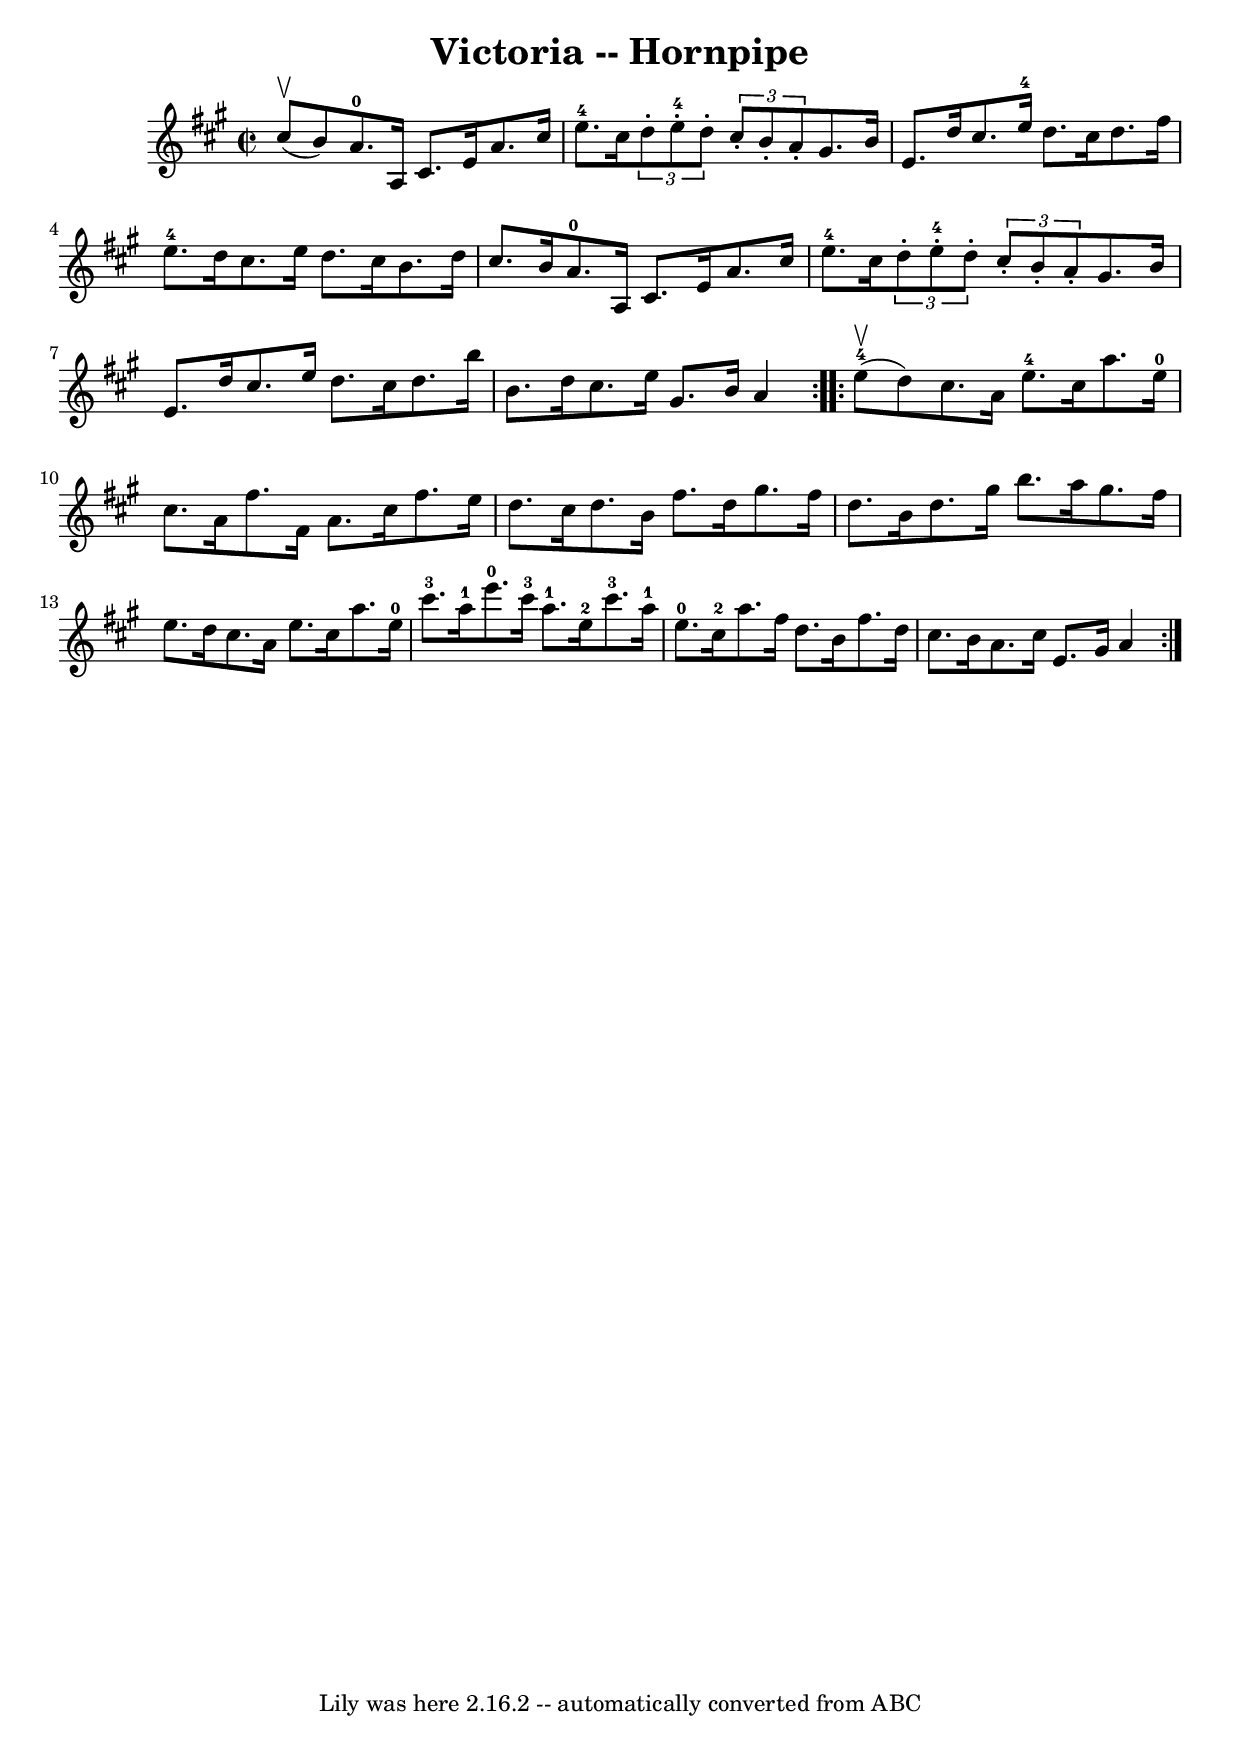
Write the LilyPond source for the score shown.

\version "2.7.40"
\include "Mammoth.ily"
\header {
	%% book = "Cole's 1000 Fiddle Tunes"
	crossRefNumber = "1"
	footnotes = ""
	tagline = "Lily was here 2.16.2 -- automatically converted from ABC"
	title = "Victoria -- Hornpipe"
}
voicedefault =  {


\repeat volta 2 {
\override Staff.TimeSignature #'style = #'C
 \time 2/2 
\key a \major cis''8 (^\upbow b'8) |
 a'8.-0   
a16 cis'8. e'16 a'8. cis''16 e''8.-4 cis''16  |
 
\times 2/3 { d''8 -. e''8-4-. d''8 -. }   \times 2/3 { cis''8 -.   
b'8 -. a'8 -. } gis'8. b'16 e'8. d''16  |
 cis''8.    
e''16-4 d''8. cis''16 d''8. fis''16 e''8.-4 d''16  
|
 cis''8. e''16 d''8. cis''16 b'8. d''16 cis''8.    
b'16  |
 a'8.-0 a16 cis'8. e'16 a'8. cis''16    
e''8.-4 cis''16  |
 \times 2/3 { d''8 -. e''8-4-. d''8 -. 
}   \times 2/3 { cis''8 -. b'8 -. a'8 -. } gis'8. b'16 e'8.    
d''16  |
 cis''8. e''16 d''8. cis''16 d''8. b''16    
b'8. d''16  |
 cis''8. e''16 gis'8. b'16 a'4  }     
\repeat volta 2 { e''8-4(^\upbow d''8) |
 cis''8. a'16 
 e''8.-4 cis''16 a''8. e''16-0 cis''8. a'16  |
   
fis''8. fis'16 a'8. cis''16 fis''8. e''16 d''8. cis''16  
|
 d''8. b'16 fis''8. d''16 gis''8. fis''16 d''8.    
b'16  |
 d''8. gis''16 b''8. a''16 gis''8. fis''16    
e''8. d''16  |
 cis''8. a'16 e''8. cis''16 a''8.    
e''16-0 cis'''8.-3 a''16-1 |
 e'''8.-0 cis'''16-3  
 a''8.-1 e''16-2 cis'''8.-3 a''16-1 e''8.-0 cis''16 
-2 |
 a''8. fis''16 d''8. b'16 fis''8. d''16    
cis''8. b'16  |
 a'8. cis''16 e'8. gis'16  |
 a'4  
}   
}

\score{
    <<

	\context Staff="default"
	{
	    \voicedefault 
	}

    >>
	\layout {
	}
	\midi {}
}
